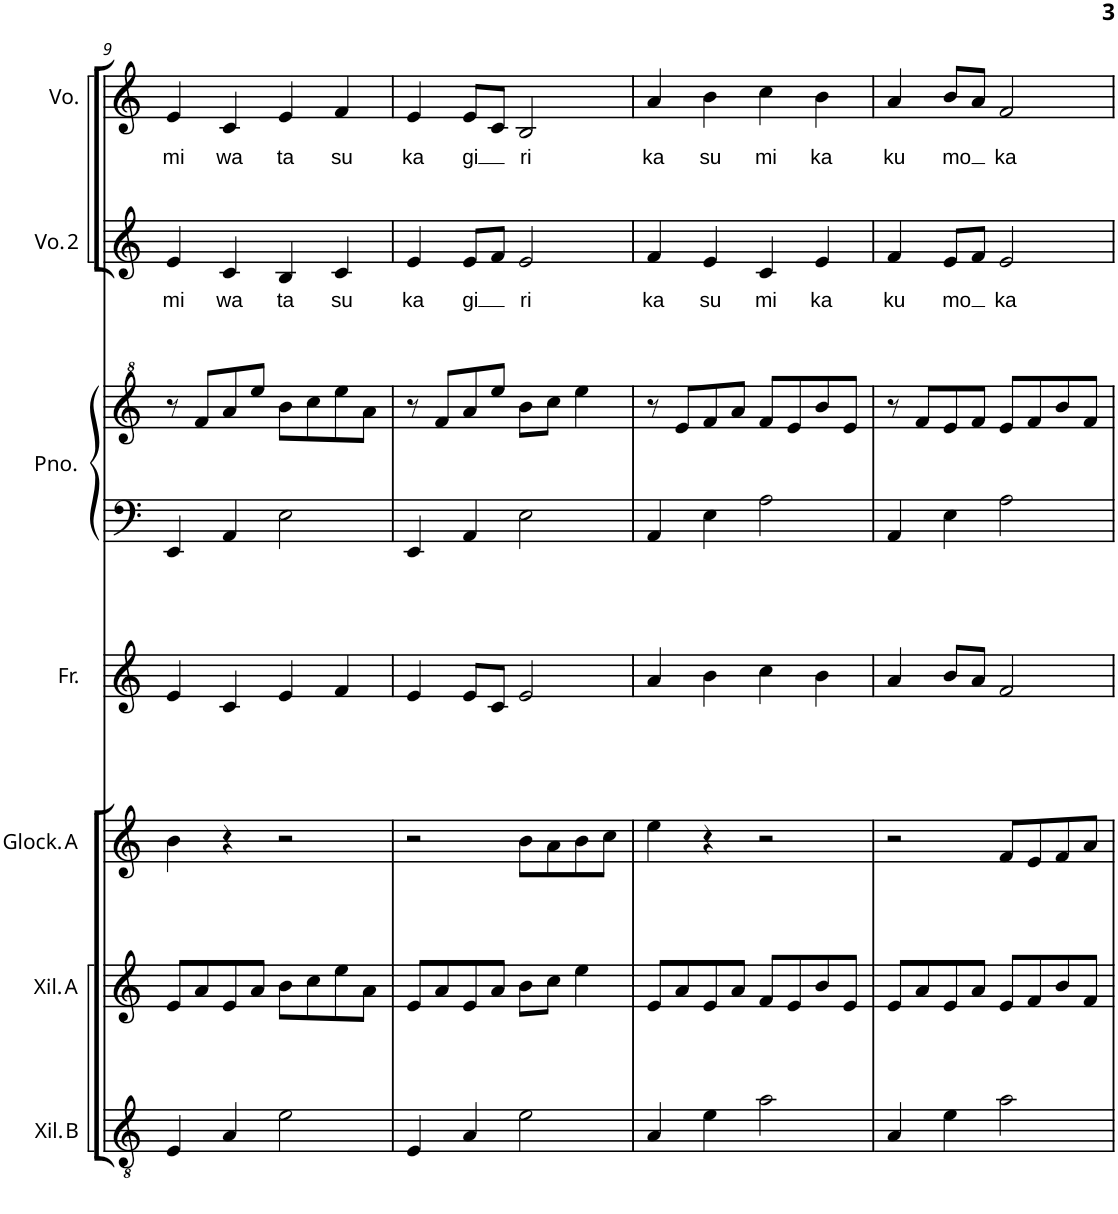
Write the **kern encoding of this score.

**kern	**kern	**kern	**kern	**kern	**kern	**kern	**text	**kern	**text
*part7	*part6	*part5	*part4	*part3	*part3	*part2	*part2	*part1	*part1
*staff8	*staff7	*staff6	*staff5	*staff4	*staff3	*staff2	*staff2	*staff1	*staff1
*I"Xilófono baixo	*I"Xilófono Alto	*I"Glockenspiel Alto	*I"Frauta	*I"Piano	*	*I"Voz 2	*	*I"Voz	*
*I'Xil. B	*I'Xil. A	*I'Glock. A	*I'Fr.	*I'Pno.	*	*I'Vo. 2	*	*I'Vo.	*
!!LO:PB:g=z
*clefGv2	*clefG2	*clefG2	*clefG2	*clefF4	*clefG^2	*clefG2	*	*clefG2	*
*Trd-7c-12	*Trd-7c-12	*Trd-14c-24	*	*	*	*	*	*	*
*k[]	*k[]	*k[]	*k[]	*k[]	*k[]	*k[]	*	*k[]	*
*M4/4	*M4/4	*M4/4	*M4/4	*M4/4	*M4/4	*M4/4	*	*M4/4	*
=9	=9	=9	=9	=9	=9	=9	=9	=9	=9
!	!	!	!	!	!	!	!LO:LY:b	!	!LO:LY:b
4E/	8e/L	4b\	4e/	4EE/	8r	4e/	mi	4e/	mi
.	8a/	.	.	.	8ff/L	.	.	.	.
!	!	!	!	!	!	!	!LO:LY:b	!	!LO:LY:b
4A/	8e/	4r	4c/	4AA/	8aa/	4c/	wa	4c/	wa
.	8a/J	.	.	.	8eee/J	.	.	.	.
!	!	!	!	!	!	!	!LO:LY:b	!	!LO:LY:b
2e\	8b\L	2r	4e/	2E\	8bb\L	4B/	ta	4e/	ta
.	8cc\	.	.	.	8ccc\	.	.	.	.
!	!	!	!	!	!	!	!LO:LY:b	!	!LO:LY:b
.	8ee\	.	4f/	.	8eee\	4c/	su	4f/	su
.	8a\J	.	.	.	8aa\J	.	.	.	.
=10	=10	=10	=10	=10	=10	=10	=10	=10	=10
!	!	!	!	!	!	!	!LO:LY:b	!	!LO:LY:b
4E/	8e/L	2r	4e/	4EE/	8r	4e/	ka	4e/	ka
.	8a/	.	.	.	8ff/L	.	.	.	.
!	!	!	!	!	!	!	!LO:LY:b	!	!LO:LY:b
4A/	8e/	.	8e/L	4AA/	8aa/	8e/L	gi	8e/L	gi
.	8a/J	.	8c/J	.	8eee/J	8f/J	.	8c/J	.
!	!	!	!	!	!	!	!LO:LY:b	!	!LO:LY:b
2e\	8b\L	8b\L	2e/	2E\	8bb\L	2e/	ri	2B/	ri
.	8cc\J	8a\	.	.	8ccc\J	.	.	.	.
.	4ee\	8b\	.	.	4eee\	.	.	.	.
.	.	8cc\J	.	.	.	.	.	.	.
=11	=11	=11	=11	=11	=11	=11	=11	=11	=11
!	!	!	!	!	!	!	!LO:LY:b	!	!LO:LY:b
4A/	8e/L	4ee\	4a/	4AA/	8r	4f/	ka	4a/	ka
.	8a/	.	.	.	8ee/L	.	.	.	.
!	!	!	!	!	!	!	!LO:LY:b	!	!LO:LY:b
4e\	8e/	4r	4b\	4E\	8ff/	4e/	su	4b\	su
.	8a/J	.	.	.	8aa/J	.	.	.	.
!	!	!	!	!	!	!	!LO:LY:b	!	!LO:LY:b
2a\	8f/L	2r	4cc\	2A\	8ff/L	4c/	mi	4cc\	mi
.	8e/	.	.	.	8ee/	.	.	.	.
!	!	!	!	!	!	!	!LO:LY:b	!	!LO:LY:b
.	8b/	.	4b\	.	8bb/	4e/	ka	4b\	ka
.	8e/J	.	.	.	8ee/J	.	.	.	.
=12	=12	=12	=12	=12	=12	=12	=12	=12	=12
!	!	!	!	!	!	!	!LO:LY:b	!	!LO:LY:b
4A/	8e/L	2r	4a/	4AA/	8r	4f/	ku	4a/	ku
.	8a/	.	.	.	8ff/L	.	.	.	.
!	!	!	!	!	!	!	!LO:LY:b	!	!LO:LY:b
4e\	8e/	.	8b/L	4E\	8ee/	8e/L	mo	8b/L	mo
.	8a/J	.	8a/J	.	8ff/J	8f/J	.	8a/J	.
!	!	!	!	!	!	!	!LO:LY:b	!	!LO:LY:b
2a\	8e/L	8f/L	2f/	2A\	8ee/L	2e/	ka	2f/	ka
.	8f/	8e/	.	.	8ff/	.	.	.	.
.	8b/	8f/	.	.	8bb/	.	.	.	.
.	8f/J	8a/J	.	.	8ff/J	.	.	.	.
=	=	=	=	=	=	=	=	=	=
*-	*-	*-	*-	*-	*-	*-	*-	*-	*-
